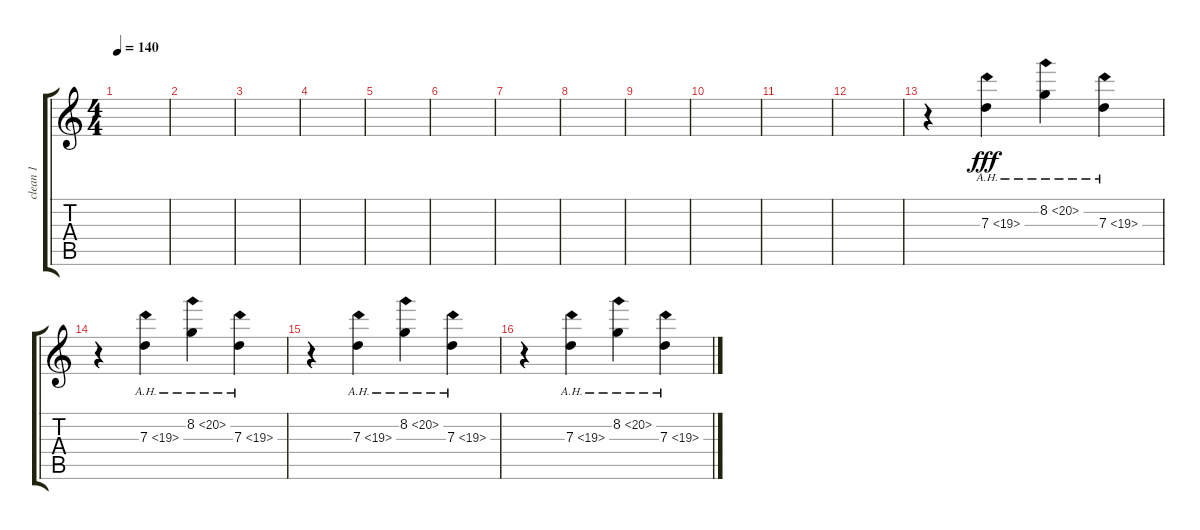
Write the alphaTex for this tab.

\track ("clean 1" "clean 1") {instrument electricguitarclean}
\staff {score tabs}
\tuning (E4 B3 G3 D3 A2 E2) {hide}
\ts (4 4)
\tempo 140
\clef g2
\ks c
|
|
|
|
|
|
|
|
|
|
|
|
r.4 7.3{ah 12}.4{dy fff} 8.2{ah 12}.4 7.3{ah 12}.4 |
r.4 7.3{ah 12}.4 8.2{ah 12}.4 7.3{ah 12}.4 |
r.4 7.3{ah 12}.4 8.2{ah 12}.4 7.3{ah 12}.4 |
r.4 7.3{ah 12}.4 8.2{ah 12}.4 7.3{ah 12}.4
